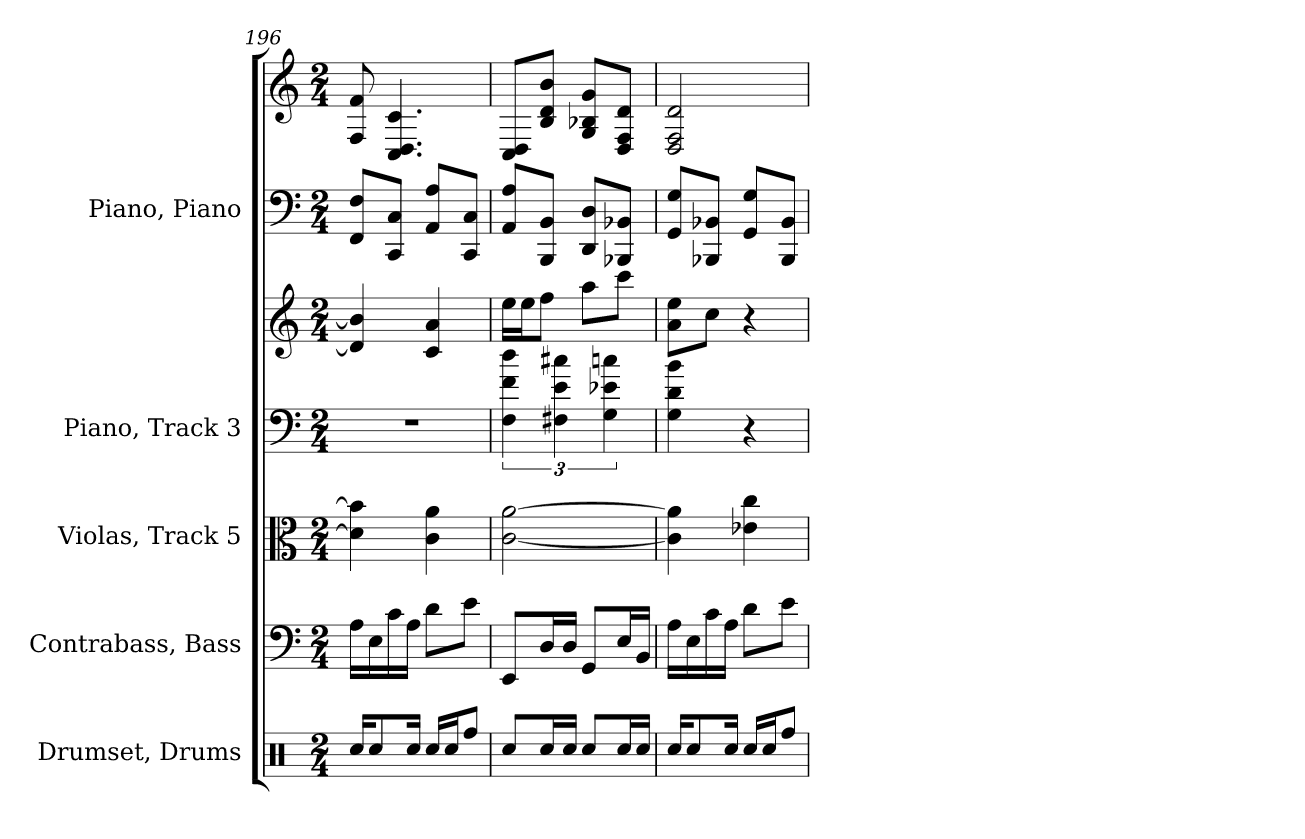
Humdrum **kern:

**kern	**kern	**kern	**kern	**kern	**kern	**kern
*part5	*part4	*part3	*part2	*part2	*part1	*part1
*staff7	*staff6	*staff5	*staff4	*staff3	*staff2	*staff1
*I"Drumset, Drums	*I"Contrabass, Bass	*I"Violas, Track  5	*I"Piano, Track  3	*	*I"Piano, Piano	*
*I'D. Set	*I'Cb.	*I'Vlas.	*I'Pno.	*	*I'Pno.	*
*clefX	*clefF4	*clefC3	*clefF4	*clefG2	*clefF4	*clefG2
*	*ITrd7c12	*	*	*	*	*
*k[]	*k[]	*k[]	*k[]	*k[]	*k[]	*k[]
*M2/4	*M2/4	*M2/4	*M2/4	*M2/4	*M2/4	*M2/4
=196	=196	=196	=196	=196	=196	=196
16Rcc/KL	16AA\LL	4d\] 4b\]	2r	4d/] 4b/]	8FF/ 8F/L	8F/ 8f/
8Rcc/	16EE\	.	.	.	.	.
.	16C\	.	.	.	8CC/ 8C/J	4.C/ 4.D/ 4.c/
16Rcc/Jk	16AA\JJ	.	.	.	.	.
16Rcc/LL	8D\L	4c\ 4a\	.	4c/ 4a/	8AA/ 8A/L	.
16Rcc/J	.	.	.	.	.	.
8Rff/J	8E\J	.	.	.	8CC/ 8C/J	.
!!LO:LB:g=z
=197	=197	=197	=197	=197	=197	=197
8Rcc/L	8EEE/L	[2c\ [2a\	6F\ 6f\ 6dd\	16ee\LL	8AA/ 8A/L	8C/ 8D/L
.	.	.	.	16ee\J	.	.
16Rcc/L	16DD/L	.	.	8ff\J	8BBB/ 8BB/J	8B/ 8d/ 8b/J
.	.	.	6F#X\ 6e\ 6cc#X\	.	.	.
16Rcc/JJ	16DD/JJ	.	.	.	.	.
8Rcc/L	8GGG/L	.	.	8aa\L	8DD/ 8D/L	8G/ 8B-X/ 8g/L
.	.	.	6G\ 6e-X\ 6ccn\	.	.	.
16Rcc/L	16EE/L	.	.	8ccc\J	8BBB-X/ 8BB-X/J	8D/ 8F/ 8d/J
16Rcc/JJ	16BBB/JJ	.	.	.	.	.
=198	=198	=198	=198	=198	=198	=198
16Rcc/KL	16AA\LL	4c\] 4a\]	4G\ 4d\ 4b\	8a\ 8ee\L	8GG/ 8G/L	2D/ 2F/ 2d/
8Rcc/	16EE\	.	.	.	.	.
.	16C\	.	.	8cc\J	8BBB-X/ 8BB-X/J	.
16Rcc/Jk	16AA\JJ	.	.	.	.	.
16Rcc/LL	8D\L	4e-X\ 4cc\	4r	4r	8GG/ 8G/L	.
16Rcc/J	.	.	.	.	.	.
8Rff/J	8E\J	.	.	.	8BBB-/ 8BB-/J	.
=	=	=	=	=	=	=
*-	*-	*-	*-	*-	*-	*-
